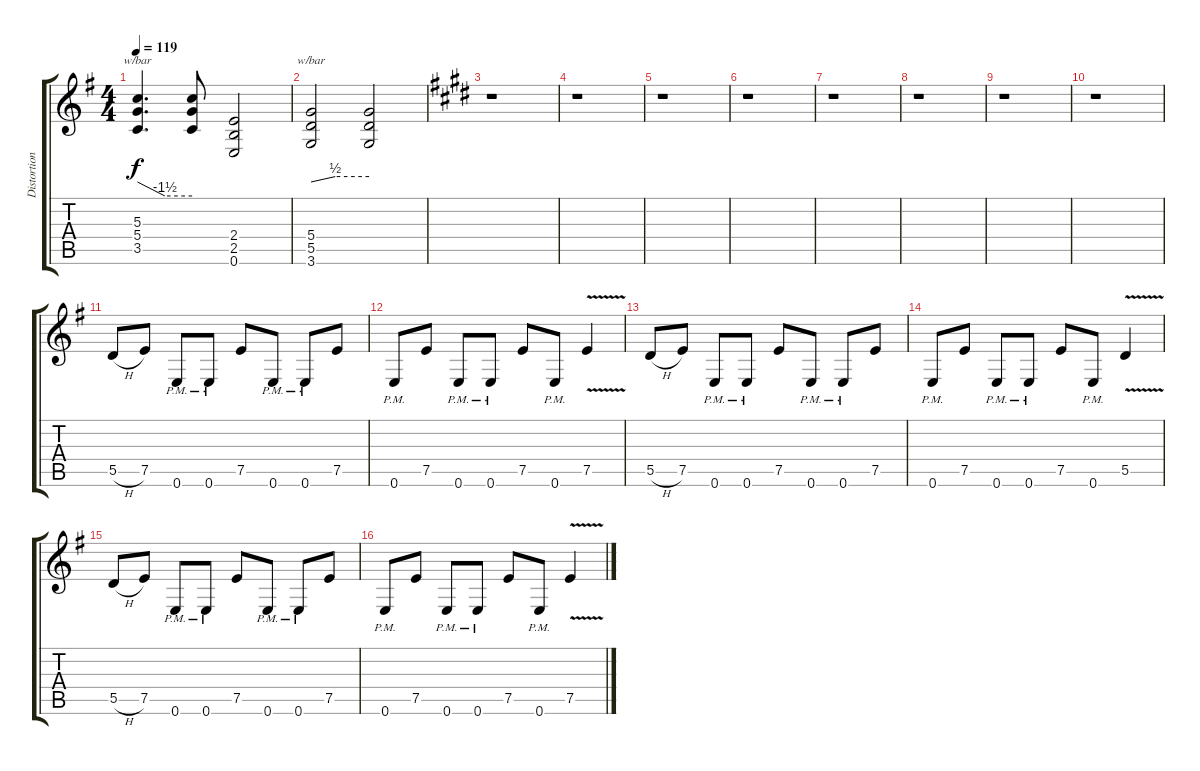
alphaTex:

\track ("Distortion" "Distortion") {instrument distortionguitar}
\staff {score tabs}
\tuning (E4 B3 G3 D3 A2 E2) {hide}
\ts (4 4)
\tempo 119
\clef g2
\ks g
(5.3 5.4 3.5).4{d tbe (custom default 0 0 30 -6 60 -6) dy f} (5.3{t} 5.4{t} 3.5{t}).8 (2.4 2.5 0.6).2 |
(5.4 5.5 3.6).2{tbe (custom default 0 0 25 2 60 2)} (5.4{t} 5.5{t} 3.6{t}).2 |
\ks e
r.1 |
r.1 |
r.1 |
r.1 |
r.1 |
r.1 |
r.1 |
r.1 |
\ks g
5.5{h}.8 7.5.8 0.6{pm}.8 0.6{pm}.8 7.5.8 0.6{pm}.8 0.6{pm}.8 7.5.8 |
0.6{pm}.8 7.5.8 0.6{pm}.8 0.6{pm}.8 7.5.8 0.6{pm}.8 7.5{v}.4 |
5.5{h}.8 7.5.8 0.6{pm}.8 0.6{pm}.8 7.5.8 0.6{pm}.8 0.6{pm}.8 7.5.8 |
0.6{pm}.8 7.5.8 0.6{pm}.8 0.6{pm}.8 7.5.8 0.6{pm}.8 5.5{v}.4 |
5.5{h}.8 7.5.8 0.6{pm}.8 0.6{pm}.8 7.5.8 0.6{pm}.8 0.6{pm}.8 7.5.8 |
0.6{pm}.8 7.5.8 0.6{pm}.8 0.6{pm}.8 7.5.8 0.6{pm}.8 7.5{v}.4
